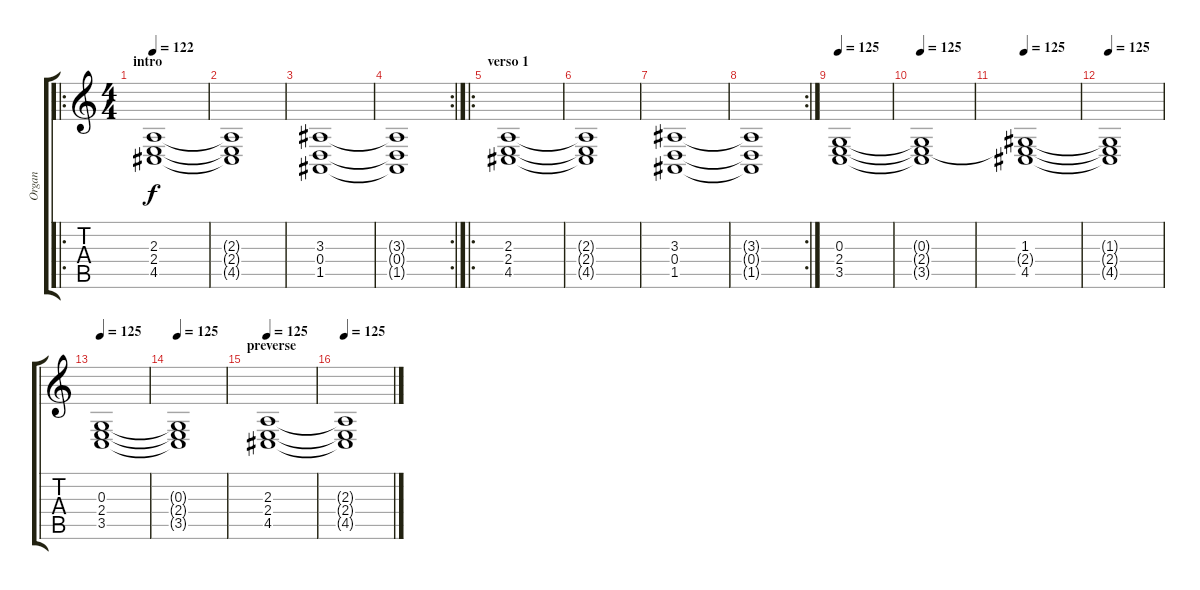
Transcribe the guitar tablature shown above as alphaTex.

\track ("Organ" "Organ") {instrument drawbarorgan}
\staff {score tabs}
\tuning (E4 B3 G3 D3 A2 E2) {hide}
\ro
\ts (4 4)
\section ("" "intro")
\tempo 122
\clef g2
\ks c
(2.3 2.4 4.5).1{dy f instrument drawbarorgan} |
(2.3{t} 2.4{t} 4.5{t}).1 |
(3.3 0.4 1.5).1 |
\rc 2
(3.3{t} 0.4{t} 1.5{t}).1 |
\ro
\section ("" "verso 1")
(2.3 2.4 4.5).1 |
(2.3{t} 2.4{t} 4.5{t}).1 |
(3.3 0.4 1.5).1 |
\rc 2
(3.3{t} 0.4{t} 1.5{t}).1 |
\tempo 125
(0.3 2.4 3.5).1 |
\tempo 125
(0.3{t} 2.4{t} 3.5{t}).1 |
\tempo 125
(1.3 2.4{t} 4.5).1 |
\tempo 125
(1.3{t} 2.4{t} 4.5{t}).1 |
\tempo 125
(0.3 2.4 3.5).1 |
\tempo 125
(0.3{t} 2.4{t} 3.5{t}).1 |
\section ("" "preverse")
\tempo 125
(2.3 2.4 4.5).1 |
\tempo 125
(2.3{t} 2.4{t} 4.5{t}).1
